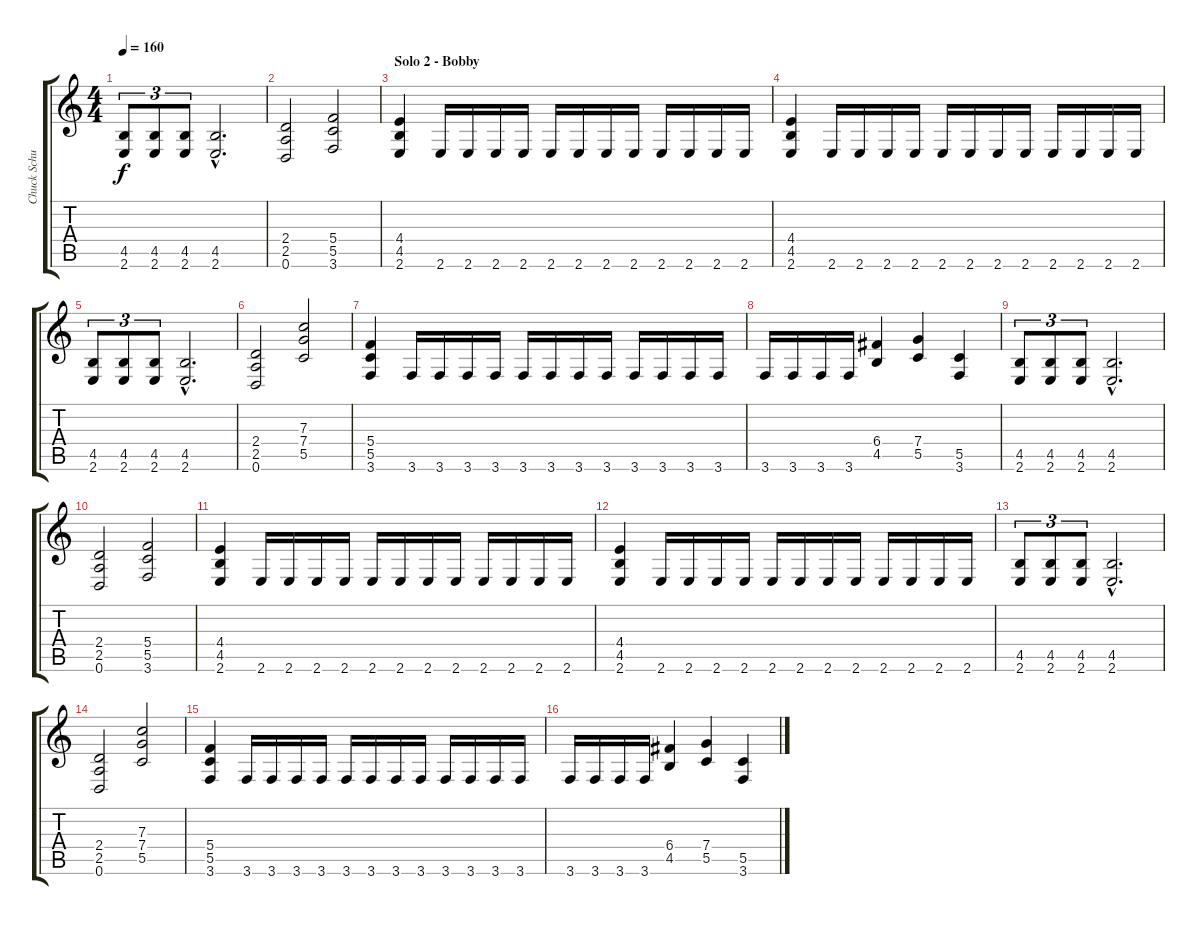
\track ("Chuck Schuldiner" "Chuck Schu") {instrument distortionguitar}
\staff {score tabs}
\tuning (D4 A3 F3 C3 G2 D2) {hide}
\ts (4 4)
\tempo 160
\clef g2
\ks c
(4.5 2.6).8{tu (3 2) dy f} (4.5 2.6).8{tu (3 2)} (4.5 2.6).8{tu (3 2)} (4.5{hac} 2.6{hac}).2{d} |
(2.4 2.5 0.6).2 (5.4 5.5 3.6).2 |
\section ("" "Solo 2 - Bobby")
(4.4 4.5 2.6).4 2.6.16 2.6.16 2.6.16 2.6.16 2.6.16 2.6.16 2.6.16 2.6.16 2.6.16 2.6.16 2.6.16 2.6.16 |
(4.4 4.5 2.6).4 2.6.16 2.6.16 2.6.16 2.6.16 2.6.16 2.6.16 2.6.16 2.6.16 2.6.16 2.6.16 2.6.16 2.6.16 |
(4.5 2.6).8{tu (3 2)} (4.5 2.6).8{tu (3 2)} (4.5 2.6).8{tu (3 2)} (4.5{hac} 2.6{hac}).2{d} |
(2.4 2.5 0.6).2 (7.3 7.4 5.5).2 |
(5.4 5.5 3.6).4 3.6.16 3.6.16 3.6.16 3.6.16 3.6.16 3.6.16 3.6.16 3.6.16 3.6.16 3.6.16 3.6.16 3.6.16 |
3.6.16 3.6.16 3.6.16 3.6.16 (6.4 4.5).4 (7.4 5.5).4 (5.5 3.6).4 |
(4.5 2.6).8{tu (3 2)} (4.5 2.6).8{tu (3 2)} (4.5 2.6).8{tu (3 2)} (4.5{hac} 2.6{hac}).2{d} |
(2.4 2.5 0.6).2 (5.4 5.5 3.6).2 |
(4.4 4.5 2.6).4 2.6.16 2.6.16 2.6.16 2.6.16 2.6.16 2.6.16 2.6.16 2.6.16 2.6.16 2.6.16 2.6.16 2.6.16 |
(4.4 4.5 2.6).4 2.6.16 2.6.16 2.6.16 2.6.16 2.6.16 2.6.16 2.6.16 2.6.16 2.6.16 2.6.16 2.6.16 2.6.16 |
(4.5 2.6).8{tu (3 2)} (4.5 2.6).8{tu (3 2)} (4.5 2.6).8{tu (3 2)} (4.5{hac} 2.6{hac}).2{d} |
(2.4 2.5 0.6).2 (7.3 7.4 5.5).2 |
(5.4 5.5 3.6).4 3.6.16 3.6.16 3.6.16 3.6.16 3.6.16 3.6.16 3.6.16 3.6.16 3.6.16 3.6.16 3.6.16 3.6.16 |
3.6.16 3.6.16 3.6.16 3.6.16 (6.4 4.5).4 (7.4 5.5).4 (5.5 3.6).4
